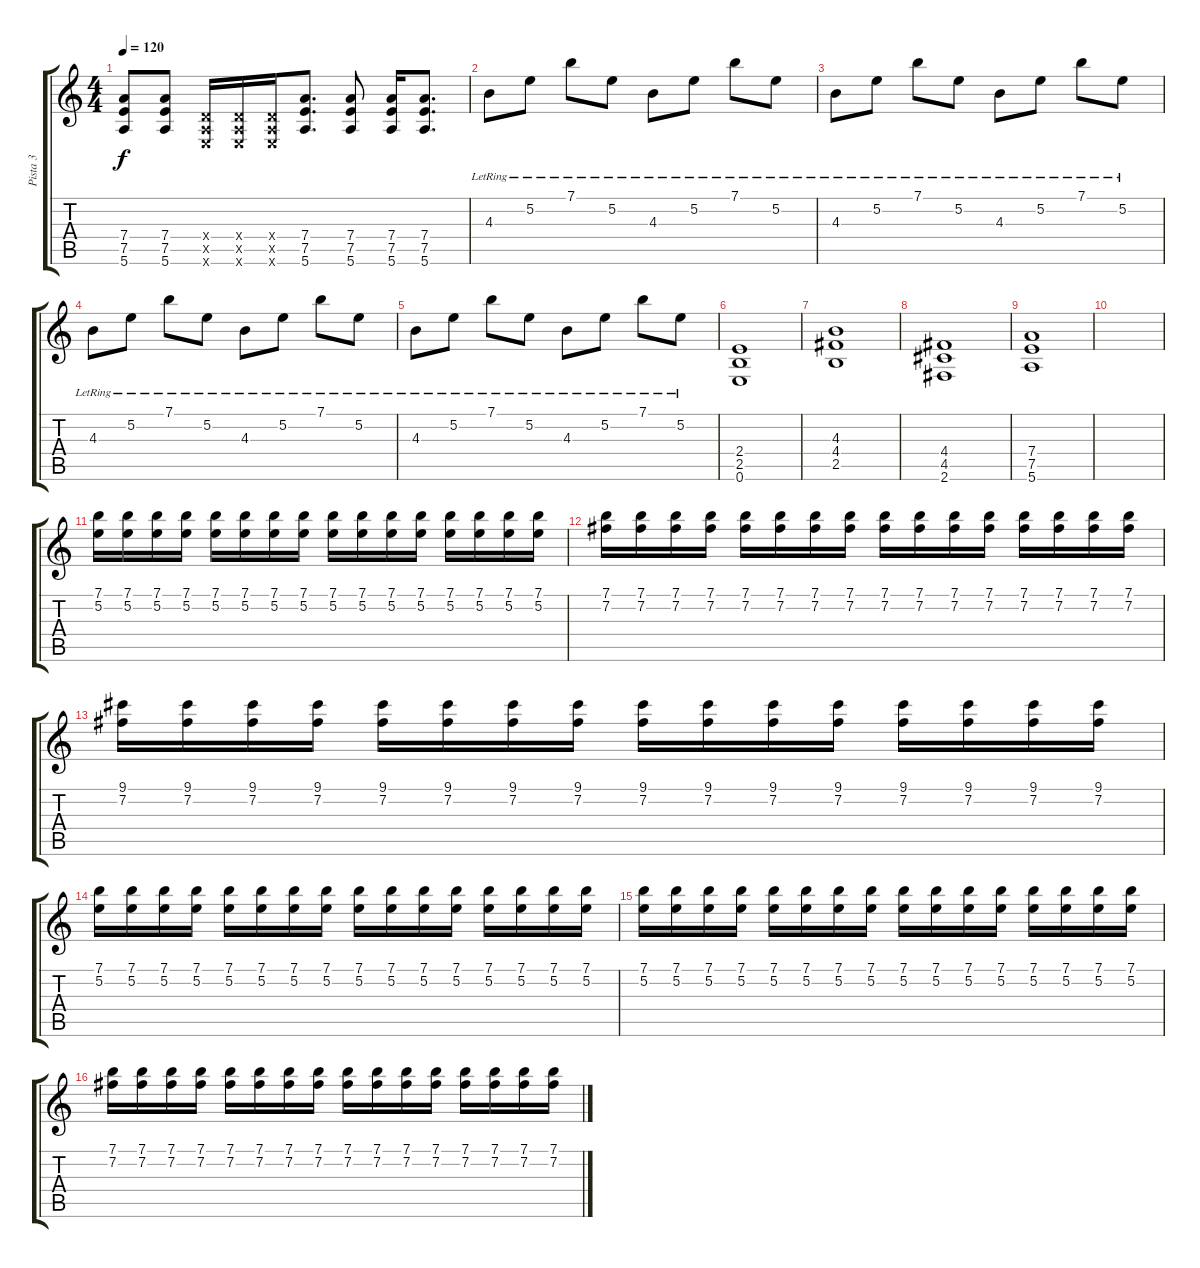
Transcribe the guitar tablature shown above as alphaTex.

\track ("Pista 3" "Pista 3") {instrument distortionguitar}
\staff {score tabs}
\tuning (E4 B3 G3 D3 A2 E2) {hide}
\ts (4 4)
\tempo 120
\clef g2
\ks c
(7.4 7.5 5.6).8{dy f} (7.4 7.5 5.6).8 (0.4{x} 0.5{x} 0.6{x}).16 (0.4{x} 0.5{x} 0.6{x}).16 (0.4{x} 0.5{x} 0.6{x}).16 (7.4 7.5 5.6).8{d} (7.4 7.5 5.6).8 (7.4 7.5 5.6).16 (7.4 7.5 5.6).8{d} |
4.3{lr}.8{instrument electricguitarjazz} 5.2{lr}.8 7.1{lr}.8 5.2{lr}.8 4.3{lr}.8 5.2{lr}.8 7.1{lr}.8 5.2{lr}.8 |
4.3{lr}.8 5.2{lr}.8 7.1{lr}.8 5.2{lr}.8 4.3{lr}.8 5.2{lr}.8 7.1{lr}.8 5.2{lr}.8 |
4.3{lr}.8 5.2{lr}.8 7.1{lr}.8 5.2{lr}.8 4.3{lr}.8 5.2{lr}.8 7.1{lr}.8 5.2{lr}.8 |
4.3{lr}.8 5.2{lr}.8 7.1{lr}.8 5.2{lr}.8 4.3{lr}.8 5.2{lr}.8 7.1{lr}.8 5.2{lr}.8 |
(2.4 2.5 0.6).1{instrument distortionguitar} |
(4.3 4.4 2.5).1 |
(4.4 4.5 2.6).1 |
(7.4 7.5 5.6).1 |
|
(7.1 5.2).16 (7.1 5.2).16 (7.1 5.2).16 (7.1 5.2).16 (7.1 5.2).16 (7.1 5.2).16 (7.1 5.2).16 (7.1 5.2).16 (7.1 5.2).16 (7.1 5.2).16 (7.1 5.2).16 (7.1 5.2).16 (7.1 5.2).16 (7.1 5.2).16 (7.1 5.2).16 (7.1 5.2).16 |
(7.1 7.2).16 (7.1 7.2).16 (7.1 7.2).16 (7.1 7.2).16 (7.1 7.2).16 (7.1 7.2).16 (7.1 7.2).16 (7.1 7.2).16 (7.1 7.2).16 (7.1 7.2).16 (7.1 7.2).16 (7.1 7.2).16 (7.1 7.2).16 (7.1 7.2).16 (7.1 7.2).16 (7.1 7.2).16 |
(9.1 7.2).16 (9.1 7.2).16 (9.1 7.2).16 (9.1 7.2).16 (9.1 7.2).16 (9.1 7.2).16 (9.1 7.2).16 (9.1 7.2).16 (9.1 7.2).16 (9.1 7.2).16 (9.1 7.2).16 (9.1 7.2).16 (9.1 7.2).16 (9.1 7.2).16 (9.1 7.2).16 (9.1 7.2).16 |
(7.1 5.2).16 (7.1 5.2).16 (7.1 5.2).16 (7.1 5.2).16 (7.1 5.2).16 (7.1 5.2).16 (7.1 5.2).16 (7.1 5.2).16 (7.1 5.2).16 (7.1 5.2).16 (7.1 5.2).16 (7.1 5.2).16 (7.1 5.2).16 (7.1 5.2).16 (7.1 5.2).16 (7.1 5.2).16 |
(7.1 5.2).16 (7.1 5.2).16 (7.1 5.2).16 (7.1 5.2).16 (7.1 5.2).16 (7.1 5.2).16 (7.1 5.2).16 (7.1 5.2).16 (7.1 5.2).16 (7.1 5.2).16 (7.1 5.2).16 (7.1 5.2).16 (7.1 5.2).16 (7.1 5.2).16 (7.1 5.2).16 (7.1 5.2).16 |
(7.1 7.2).16 (7.1 7.2).16 (7.1 7.2).16 (7.1 7.2).16 (7.1 7.2).16 (7.1 7.2).16 (7.1 7.2).16 (7.1 7.2).16 (7.1 7.2).16 (7.1 7.2).16 (7.1 7.2).16 (7.1 7.2).16 (7.1 7.2).16 (7.1 7.2).16 (7.1 7.2).16 (7.1 7.2).16
